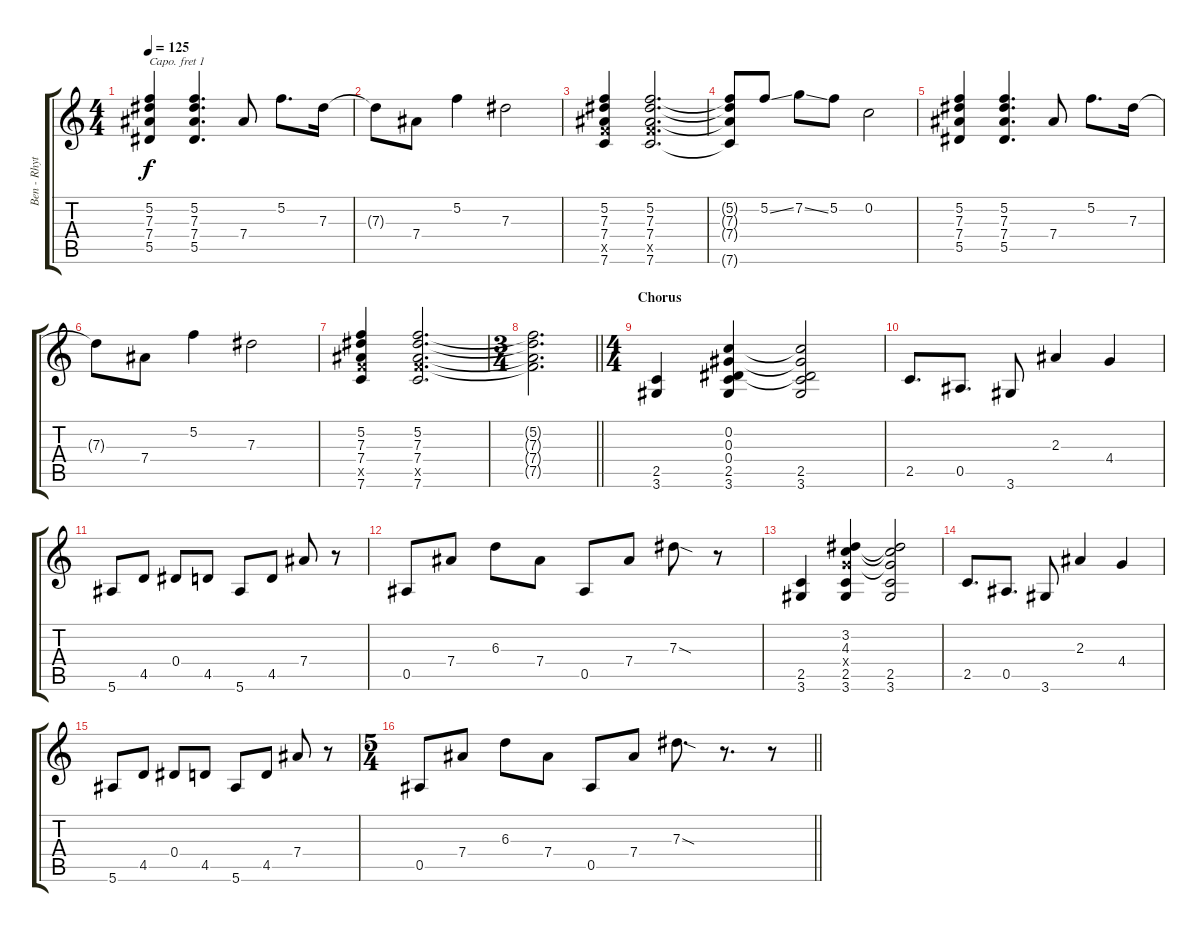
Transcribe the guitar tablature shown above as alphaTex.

\track ("Ben - Rhythm Guitar" "Ben - Rhyt") {instrument electricguitarjazz}
\staff {score tabs}
\capo 1
\tuning (E4 B3 G3 D3 A2 E2) {hide}
\ts (4 4)
\tempo 125
\clef g2
\ks c
(5.2 7.3 7.4 5.5).4{dy f} (5.2 7.3 7.4 5.5).4{d} 7.4.8 5.2.8{d} 7.3.16 |
7.3{t}.8 7.4.8 5.2.4 7.3.2 |
(5.2 7.3 7.4 7.5{x} 7.6).4 (5.2 7.3 7.4 7.5{x} 7.6).2{d} |
(5.2{t} 7.3{t} 7.4{t} 7.6{t}).8 5.2{ss}.8 7.2{ss}.8 5.2.8 0.2.2 |
(5.2 7.3 7.4 5.5).4 (5.2 7.3 7.4 5.5).4{d} 7.4.8 5.2.8{d} 7.3.16 |
7.3{t}.8 7.4.8 5.2.4 7.3.2 |
(5.2 7.3 7.4 7.5{x} 7.6).4 (5.2 7.3 7.4 7.5{x} 7.6).2{d} |
\ts (3 4)
\barLineRight lightlight
(5.2{t} 7.3{t} 7.4{t} 7.5{t}).2{d} |
\ts (4 4)
\section ("" "Chorus")
(2.5 3.6).4 (0.2 0.3 0.4 2.5 3.6).4 (0.2{t} 0.3{t} 0.4{t} 2.5 3.6).2 |
2.5.8{d} 0.5.8{d} 3.6.8 2.3.4 4.4.4 |
5.6.8 4.5.8 0.4.8 4.5.8 5.6.8 4.5.8 7.4.8 r.8 |
0.5.8 7.4.8 6.3.8 7.4.8 0.5.8 7.4.8 7.3{sod}.8 r.8 |
(2.5 3.6).4 (3.2 4.3 4.4{x} 2.5 3.6).4 (3.2{t} 4.3{t} 4.4{t} 2.5 3.6).2 |
2.5.8{d} 0.5.8{d} 3.6.8 2.3.4 4.4.4 |
5.6.8 4.5.8 0.4.8 4.5.8 5.6.8 4.5.8 7.4.8 r.8 |
\ts (5 4)
\barLineRight lightlight
0.5.8 7.4.8 6.3.8 7.4.8 0.5.8 7.4.8 7.3{sod}.8{d} r.8{d} r.8
